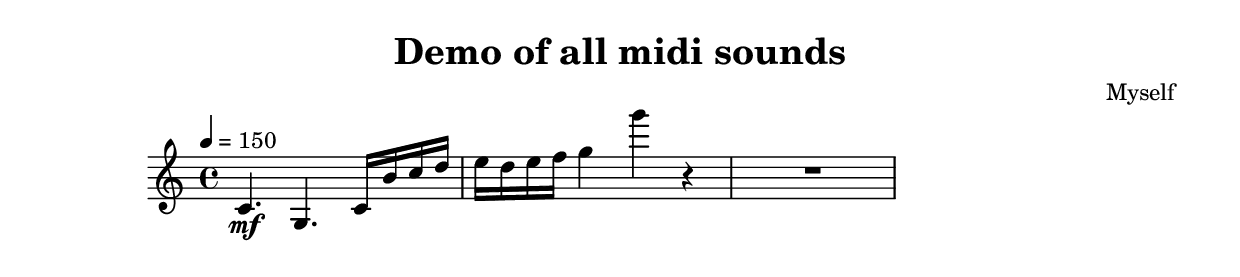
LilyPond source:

%% Do not edit this file; it is auto-generated from LSR http://lsr.dsi.unimi.it
%% This file is in the public domain.
\version "2.11.50"

\header {
  lsrtags = "vocal-music, keyboards, unfretted-strings, midi"

  texidoc = "
Problem: How to know which @code{midiInstrument} would be best for your
composition? Solution: A LilyPond demo file.



"
  doctitle = "Demo MidiInstruments"
} % begin verbatim
\header {
  title = "Demo of all midi sounds"
  arranger = "Myself "
}

basemelodie = \relative c' {
  c4. \mf g  c16 b' c d
  e16 d e f g4 g'4 r
  R1
}
melodie = { \tempo 4 = 150 \basemelodie }

\score {
  \new Staff <<
    \new Voice { \melodie
    }
  >>
  \layout { }
}

\score { 
  \new Staff <<
    %\set Staff.instrumentName= #"S/A"
    %\set Staff.midiMinimumVolume = #0.2 
    %\set Staff.midiMaximumVolume = #0.4
    %\set Voice.dynamicAbsoluteVolumeFunction = #0.6
    \new Voice { r \mf
      \set Staff.midiInstrument = #"acoustic grand" \melodie
      \set Staff.midiInstrument = #"bright acoustic" \melodie
      \set Staff.midiInstrument = #"electric grand" \melodie
      \set Staff.midiInstrument = #"honky-tonk" \melodie
      \set Staff.midiInstrument = #"electric piano 1" \melodie
      \set Staff.midiInstrument = #"electric piano 2" \melodie
      \set Staff.midiInstrument = #"harpsichord" \melodie
      \set Staff.midiInstrument = #"clav" \melodie
      \set Staff.midiInstrument = #"celesta" \melodie
      \set Staff.midiInstrument = #"glockenspiel" \melodie
      \set Staff.midiInstrument = #"music box" \melodie
      \set Staff.midiInstrument = #"vibraphone" \melodie
      \set Staff.midiInstrument = #"marimba" \melodie
      \set Staff.midiInstrument = #"xylophone" \melodie
      \set Staff.midiInstrument = #"tubular bells" \melodie
      \set Staff.midiInstrument = #"dulcimer" \melodie
      \set Staff.midiInstrument = #"drawbar organ" \melodie
      \set Staff.midiInstrument = #"percussive organ" \melodie
      \set Staff.midiInstrument = #"rock organ" \melodie
      \set Staff.midiInstrument = #"church organ" \melodie
      \set Staff.midiInstrument = #"reed organ" \melodie
      \set Staff.midiInstrument = #"accordion" \melodie
      \set Staff.midiInstrument = #"harmonica" \melodie
      \set Staff.midiInstrument = #"concertina" \melodie
      \set Staff.midiInstrument = #"acoustic guitar (nylon)" \melodie
      \set Staff.midiInstrument = #"acoustic guitar (steel)" \melodie
      \set Staff.midiInstrument = #"electric guitar (jazz)" \melodie
      \set Staff.midiInstrument = #"electric guitar (clean)" \melodie
      \set Staff.midiInstrument = #"electric guitar (muted)" \melodie
      \set Staff.midiInstrument = #"overdriven guitar" \melodie
      \set Staff.midiInstrument = #"distorted guitar" \melodie
      \set Staff.midiInstrument = #"acoustic bass" \melodie
      \set Staff.midiInstrument = #"electric bass (finger)" \melodie
      \set Staff.midiInstrument = #"electric bass (pick)" \melodie
      \set Staff.midiInstrument = #"fretless bass" \melodie
      \set Staff.midiInstrument = #"slap bass 1" \melodie
      \set Staff.midiInstrument = #"slap bass 2" \melodie
      \set Staff.midiInstrument = #"synth bass 1" \melodie
      \set Staff.midiInstrument = #"synth bass 2" \melodie
      \set Staff.midiInstrument = #"violin" \melodie
      \set Staff.midiInstrument = #"viola" \melodie
      \set Staff.midiInstrument = #"cello" \melodie
      \set Staff.midiInstrument = #"contrabass" \melodie
      \set Staff.midiInstrument = #"tremolo strings" \melodie
      \set Staff.midiInstrument = #"pizzicato strings" \melodie
      \set Staff.midiInstrument = #"orchestral strings" \melodie
      \set Staff.midiInstrument = #"timpani" \melodie
      \set Staff.midiInstrument = #"string ensemble 1" \melodie
      \set Staff.midiInstrument = #"string ensemble 2" \melodie
      \set Staff.midiInstrument = #"synthstrings 1" \melodie
      \set Staff.midiInstrument = #"synthstrings 2" \melodie
      \set Staff.midiInstrument = #"choir aahs" \melodie
      \set Staff.midiInstrument = #"voice oohs" \melodie
      \set Staff.midiInstrument = #"synth voice" \melodie
      \set Staff.midiInstrument = #"orchestra hit" \melodie
      \set Staff.midiInstrument = #"trumpet" \melodie
      \set Staff.midiInstrument = #"trombone" \melodie
      \set Staff.midiInstrument = #"tuba" \melodie
      \set Staff.midiInstrument = #"muted trumpet" \melodie
      \set Staff.midiInstrument = #"french horn" \melodie
      \set Staff.midiInstrument = #"brass section" \melodie
      \set Staff.midiInstrument = #"synthbrass 1" \melodie
      \set Staff.midiInstrument = #"synthbrass 2" \melodie
      \set Staff.midiInstrument = #"soprano sax" \melodie
      \set Staff.midiInstrument = #"alto sax" \melodie
      \set Staff.midiInstrument = #"tenor sax" \melodie
      \set Staff.midiInstrument = #"baritone sax" \melodie
      \set Staff.midiInstrument = #"oboe" \melodie
      \set Staff.midiInstrument = #"english horn" \melodie
      \set Staff.midiInstrument = #"bassoon" \melodie
      \set Staff.midiInstrument = #"clarinet" \melodie
      \set Staff.midiInstrument = #"piccolo" \melodie
      \set Staff.midiInstrument = #"flute" \melodie
      \set Staff.midiInstrument = #"recorder" \melodie
      \set Staff.midiInstrument = #"pan flute" \melodie
      \set Staff.midiInstrument = #"blown bottle" \melodie
      \set Staff.midiInstrument = #"shakuhachi" \melodie
      \set Staff.midiInstrument = #"whistle" \melodie
      \set Staff.midiInstrument = #"ocarina" \melodie
      \set Staff.midiInstrument = #"lead 1 (square)" \melodie
      \set Staff.midiInstrument = #"lead 2 (sawtooth)" \melodie
      \set Staff.midiInstrument = #"lead 3 (calliope)" \melodie
      \set Staff.midiInstrument = #"lead 4 (chiff)" \melodie
      \set Staff.midiInstrument = #"lead 5 (charang)" \melodie
      \set Staff.midiInstrument = #"lead 6 (voice)" \melodie
      \set Staff.midiInstrument = #"lead 7 (fifths)" \melodie
      \set Staff.midiInstrument = #"lead 8 (bass+lead)" \melodie
      \set Staff.midiInstrument = #"pad 1 (new age)" \melodie
      \set Staff.midiInstrument = #"pad 2 (warm)" \melodie
      \set Staff.midiInstrument = #"pad 3 (polysynth)" \melodie
      \set Staff.midiInstrument = #"pad 4 (choir)" \melodie
      \set Staff.midiInstrument = #"pad 5 (bowed)" \melodie
      \set Staff.midiInstrument = #"pad 6 (metallic)" \melodie
      \set Staff.midiInstrument = #"pad 7 (halo)" \melodie
      \set Staff.midiInstrument = #"pad 8 (sweep)" \melodie
      \set Staff.midiInstrument = #"fx 1 (rain)" \melodie
      \set Staff.midiInstrument = #"fx 2 (soundtrack)" \melodie
      \set Staff.midiInstrument = #"fx 3 (crystal)" \melodie
      \set Staff.midiInstrument = #"fx 4 (atmosphere)" \melodie
      \set Staff.midiInstrument = #"fx 5 (brightness)" \melodie
      \set Staff.midiInstrument = #"fx 6 (goblins)" \melodie
      \set Staff.midiInstrument = #"fx 7 (echoes)" \melodie
      \set Staff.midiInstrument = #"fx 8 (sci-fi)" \melodie
      \set Staff.midiInstrument = #"sitar" \melodie
      \set Staff.midiInstrument = #"banjo" \melodie
      \set Staff.midiInstrument = #"shamisen" \melodie
      \set Staff.midiInstrument = #"koto" \melodie
      \set Staff.midiInstrument = #"kalimba" \melodie
      \set Staff.midiInstrument = #"bagpipe" \melodie
      \set Staff.midiInstrument = #"fiddle" \melodie
      \set Staff.midiInstrument = #"shanai" \melodie
      \set Staff.midiInstrument = #"tinkle bell" \melodie
      \set Staff.midiInstrument = #"agogo" \melodie
      \set Staff.midiInstrument = #"steel drums" \melodie
      \set Staff.midiInstrument = #"woodblock" \melodie
      \set Staff.midiInstrument = #"taiko drum" \melodie
      \set Staff.midiInstrument = #"melodic tom" \melodie
      \set Staff.midiInstrument = #"synth drum" \melodie
      \set Staff.midiInstrument = #"reverse cymbal" \melodie
      \set Staff.midiInstrument = #"guitar fret noise" \melodie
      \set Staff.midiInstrument = #"breath noise" \melodie
      \set Staff.midiInstrument = #"seashore" \melodie
      \set Staff.midiInstrument = #"bird tweet" \melodie
      \set Staff.midiInstrument = #"telephone ring" \melodie
      \set Staff.midiInstrument = #"helicopter" \melodie
      \set Staff.midiInstrument = #"applause" \melodie
      \set Staff.midiInstrument = #"gunshot" \melodie
    }
  >>
  \midi { }
}
